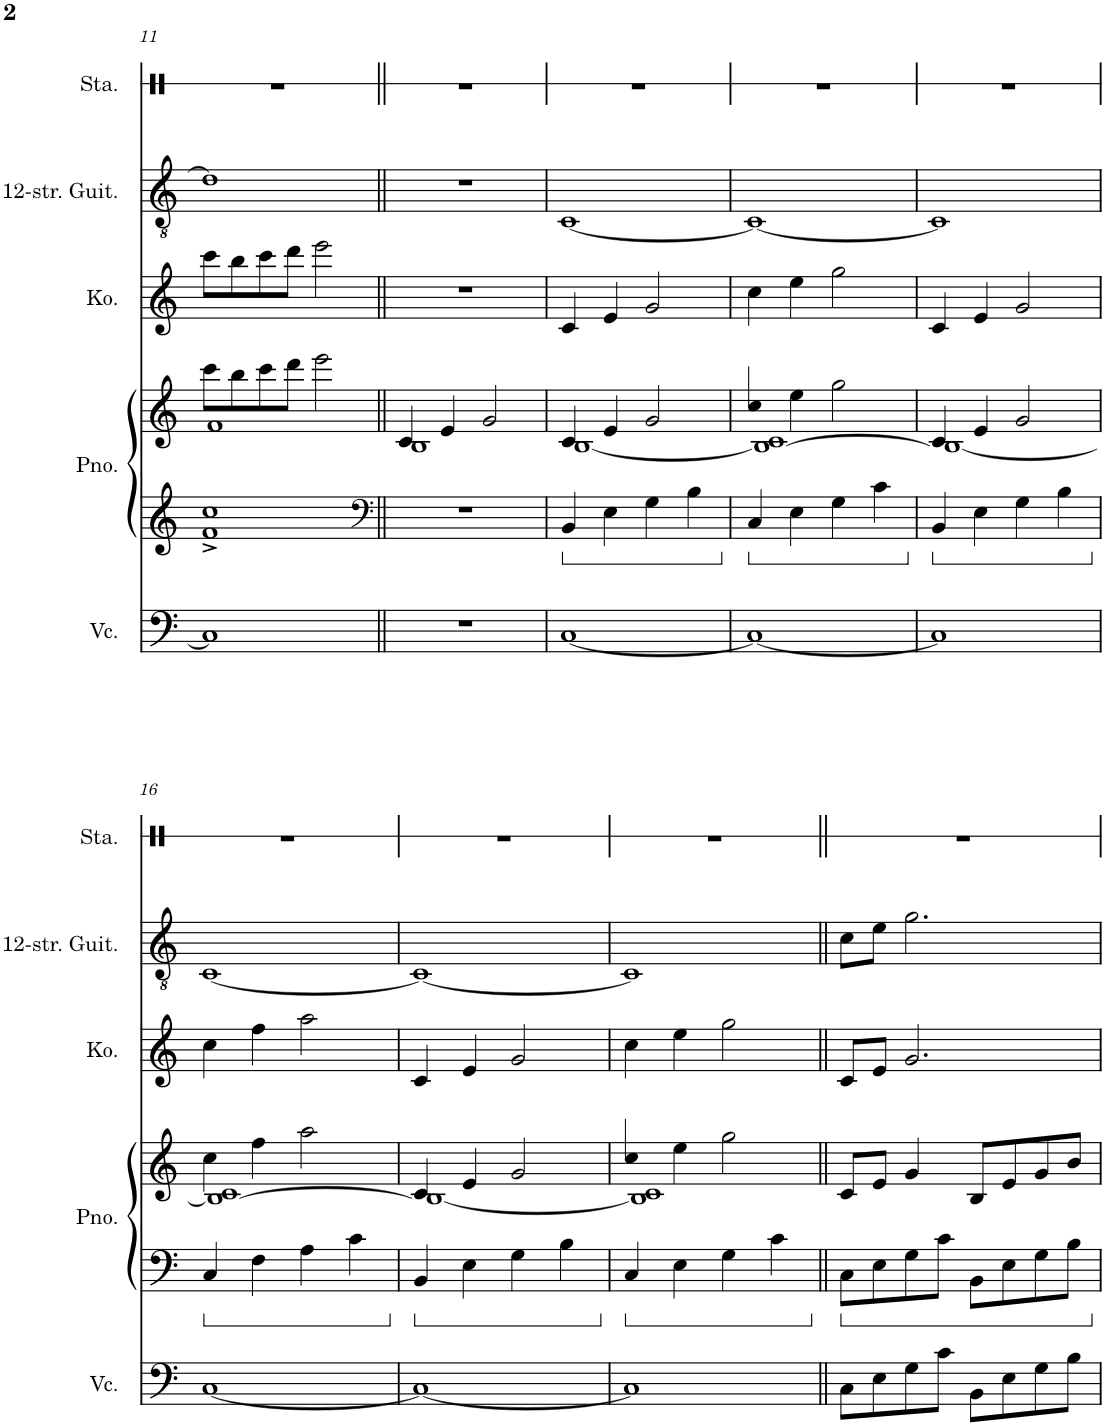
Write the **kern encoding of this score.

**kern	**kern	**kern	**kern	**kern	**kern
*part5	*part4	*part4	*part3	*part2	*part1
*staff6	*staff5	*staff4	*staff3	*staff2	*staff1
*I"Violoncello	*I"Grand Piano	*	*I"Koto	*I"12-string Guitar	*I"Stamp
*I'Vc.	*I'Pno.	*	*I'Ko.	*I'12-str. Guit.	*I'Sta.
!!LO:PB:g=z
*clefF4	*clefG2	*clefG2	*clefG2	*clefGv2	*clefX
*k[]	*k[]	*k[]	*k[]	*k[]	*k[]
*M4/4	*M4/4	*M4/4	*M4/4	*M4/4	*M4/4
=11	=11	=11	=11	=11	=11
*	*	*^	*	*	*
1C]	1f^ 1cc^	1f	8ccc\L	8ccc\L	1d]	1r
.	.	.	8bb\	8bb\	.	.
.	.	.	8ccc\	8ccc\	.	.
.	.	.	8ddd\J	8ddd\J	.	.
.	.	.	2eee\	2eee\	.	.
=12||	=12||	=12||	=12||	=12||	=12||	=12||
*	*clefF4	*	*	*	*	*
1r	1r	4c/	1B	1r	1r	1r
.	.	4e/	.	.	.	.
.	.	2g/	.	.	.	.
=13	=13	=13	=13	=13	=13	=13
[1C	4BB/	4c/	[1B	4c/	[1C	1r
.	4E\	4e/	.	4e/	.	.
.	4G\	2g/	.	2g/	.	.
.	4B\	.	.	.	.	.
=14	=14	=14	=14	=14	=14	=14
1C_	4C/	1B_ 1c	4cc\	4cc\	1C_	1r
.	4E\	.	4ee\	4ee\	.	.
.	4G\	.	2gg\	2gg\	.	.
.	4c\	.	.	.	.	.
=15	=15	=15	=15	=15	=15	=15
1C]	4BB/	4c/	1B_	4c/	1C]	1r
.	4E\	4e/	.	4e/	.	.
.	4G\	2g/	.	2g/	.	.
.	4B\	.	.	.	.	.
!!LO:LB:g=z
=16	=16	=16	=16	=16	=16	=16
[1C	4C/	1B_ 1c	4cc\	4cc\	[1C	1r
.	4F\	.	4ff\	4ff\	.	.
.	4A\	.	2aa\	2aa\	.	.
.	4c\	.	.	.	.	.
=17	=17	=17	=17	=17	=17	=17
1C_	4BB/	4c/	1B_	4c/	1C_	1r
.	4E\	4e/	.	4e/	.	.
.	4G\	2g/	.	2g/	.	.
.	4B\	.	.	.	.	.
=18	=18	=18	=18	=18	=18	=18
1C]	4C/	1B] 1c	4cc\	4cc\	1C]	1r
.	4E\	.	4ee\	4ee\	.	.
.	4G\	.	2gg\	2gg\	.	.
.	4c\	.	.	.	.	.
*	*	*v	*v	*	*	*
=19||	=19||	=19||	=19||	=19||	=19||
8C\L	8C\L	8c/L	8c/L	8c\L	1r
8E\	8E\	8e/J	8e/J	8e\J	.
8G\	8G\	4g/	2.g/	2.g\	.
8c\J	8c\J	.	.	.	.
8BB\L	8BB\L	8B/L	.	.	.
8E\	8E\	8e/	.	.	.
8G\	8G\	8g/	.	.	.
8B\J	8B\J	8b/J	.	.	.
=	=	=	=	=	=
*-	*-	*-	*-	*-	*-
